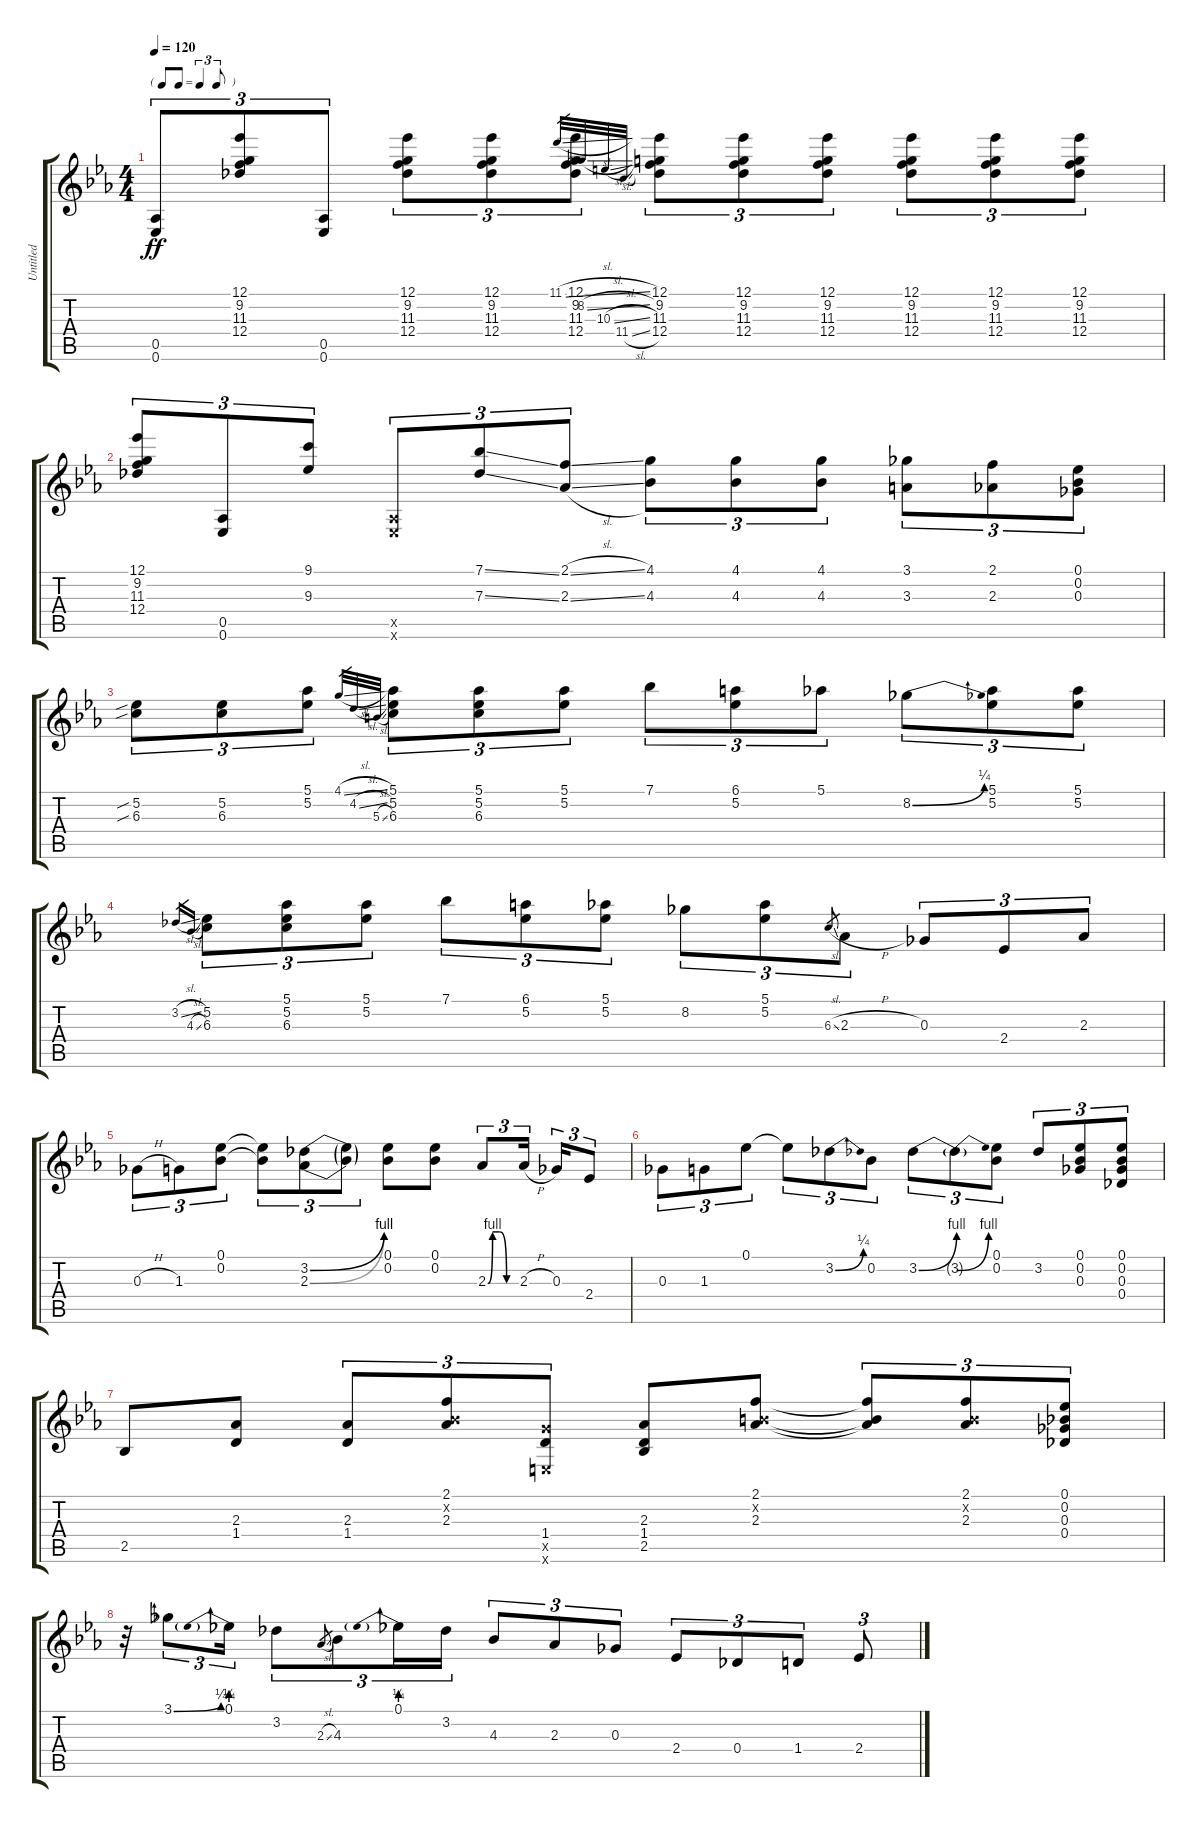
\track ("Untitled" "Untitled") {instrument overdrivenguitar}
\staff {score tabs}
\tuning (Eb4 Bb3 Gb3 Db3 Ab2 Eb2) {hide}
\ts (4 4)
\tf triplet8th
\tempo 120
\clef g2
\ks eb
(0.5 0.6).8{tu (3 2) dy ff} (12.1 9.2 11.3 12.4).8{tu (3 2)} (0.5 0.6).8{tu (3 2)} (12.1 9.2 11.3 12.4).8{tu (3 2)} (12.1 9.2 11.3 12.4).8{tu (3 2)} (12.1 9.2 11.3 12.4).8{tu (3 2)} 11.1{sl}.32{gr} 8.2{sl}.32{gr} 10.3{sl}.32{gr} 11.4{sl}.32{gr} (12.1 9.2 11.3 12.4).8{tu (3 2)} (12.1 9.2 11.3 12.4).8{tu (3 2)} (12.1 9.2 11.3 12.4).8{tu (3 2)} (12.1 9.2 11.3 12.4).8{tu (3 2)} (12.1 9.2 11.3 12.4).8{tu (3 2)} (12.1 9.2 11.3 12.4).8{tu (3 2)} |
(12.1 9.2 11.3 12.4).8{tu (3 2)} (0.5 0.6).8{tu (3 2)} (9.1 9.3).8{tu (3 2)} (0.5{x} 0.6{x}).8{tu (3 2)} (7.1{ss} 7.3{ss}).8{tu (3 2)} (2.1{sl} 2.3{sl}).8{tu (3 2)} (4.1 4.3).8{tu (3 2)} (4.1 4.3).8{tu (3 2)} (4.1 4.3).8{tu (3 2)} (3.1 3.3).8{tu (3 2)} (2.1 2.3).8{tu (3 2)} (0.1 0.2 0.3).8{tu (3 2)} |
(5.2{sib} 6.3{sib}).8{tu (3 2)} (5.2 6.3).8{tu (3 2)} (5.1 5.2).8{tu (3 2)} 4.1{sl}.32{gr} 4.2{sl}.32{gr} 5.3{sl}.32{gr} (5.1 5.2 6.3).8{tu (3 2)} (5.1 5.2 6.3).8{tu (3 2)} (5.1 5.2).8{tu (3 2)} 7.1.8{tu (3 2)} (6.1 5.2).8{tu (3 2)} 5.1.8{tu (3 2)} 8.2{be (bend 0 0 60 1)}.8{tu (3 2)} (5.1 5.2).8{tu (3 2)} (5.1 5.2).8{tu (3 2)} |
3.2{sl}.16{gr} 4.3{sl}.16{gr} (5.2 6.3).8{tu (3 2)} (5.1 5.2 6.3).8{tu (3 2)} (5.1 5.2).8{tu (3 2)} 7.1.8{tu (3 2)} (6.1 5.2).8{tu (3 2)} (5.1 5.2).8{tu (3 2)} 8.2.8{tu (3 2)} (5.1 5.2).8{tu (3 2)} 6.3{sl}.8{gr} 2.3{h}.8{tu (3 2)} 0.3.8{tu (3 2)} 2.4.8{tu (3 2)} 2.3.8{tu (3 2)} |
0.3{h}.8{tu (3 2)} 1.3.8{tu (3 2)} (0.1 0.2).8{tu (3 2)} (0.1{t} 0.2{t}).8{tu (3 2)} (3.2{be (bend 0 0 60 4)} 2.3{be (bend 0 0 60 4)}).8{tu (3 2)} (3.2{t} 2.3{t}).8{tu (3 2)} (0.1 0.2).8 (0.1 0.2).8 2.3{be (custom 0 0 10 4 25 4 40 0 60 0)}.8{tu (3 2)} 2.3{h}.16{tu (3 2) beam splitsecondary} 0.3.16{tu (3 2)} 2.4.8{tu (3 2)} |
0.3.8{tu (3 2)} 1.3.8{tu (3 2)} 0.1.8{tu (3 2)} 0.1{t}.8{tu (3 2)} 3.2{be (bend 0 0 60 1)}.8{tu (3 2)} 0.2.8{tu (3 2)} 3.2{be (bend 0 0 60 4)}.8{tu (3 2)} 3.2{be (bend 0 0 60 4) t}.8{tu (3 2)} (0.1 0.2).8{tu (3 2)} 3.2.8{tu (3 2)} (0.1 0.2 0.3).8{tu (3 2)} (0.1 0.2 0.3 0.4).8{tu (3 2)} |
2.5.8 (2.3 1.4).8 (2.3 1.4).8{tu (3 2)} (2.1 0.2{x} 2.3).8{tu (3 2)} (1.4 11.5{x} 1.6{x}).8{tu (3 2)} (2.3 1.4 2.5).8 (2.1 1.2{x} 2.3).8 (2.1{t} 1.2{t} 2.3{t}).8{tu (3 2)} (2.1 1.2{x} 2.3).8{tu (3 2)} (0.1 0.2 0.3 0.4).8{tu (3 2)} |
r.32 3.1{be (bend 0 0 60 1)}.8{tu (3 2)} 0.1{be (prebend 0 1 60 1)}.16{tu (3 2)} 3.2.8{tu (3 2)} 2.3{sl}.8{gr} 4.3.8{tu (3 2)} 0.1{be (prebend 0 1 60 1)}.16{tu (3 2)} 3.2.16{tu (3 2)} 4.3.8{tu (3 2)} 2.3.8{tu (3 2)} 0.3.8{tu (3 2)} 2.4.8{tu (3 2)} 0.4.8{tu (3 2)} 1.4.8{tu (3 2)} 2.4.8{tu (3 2)}
